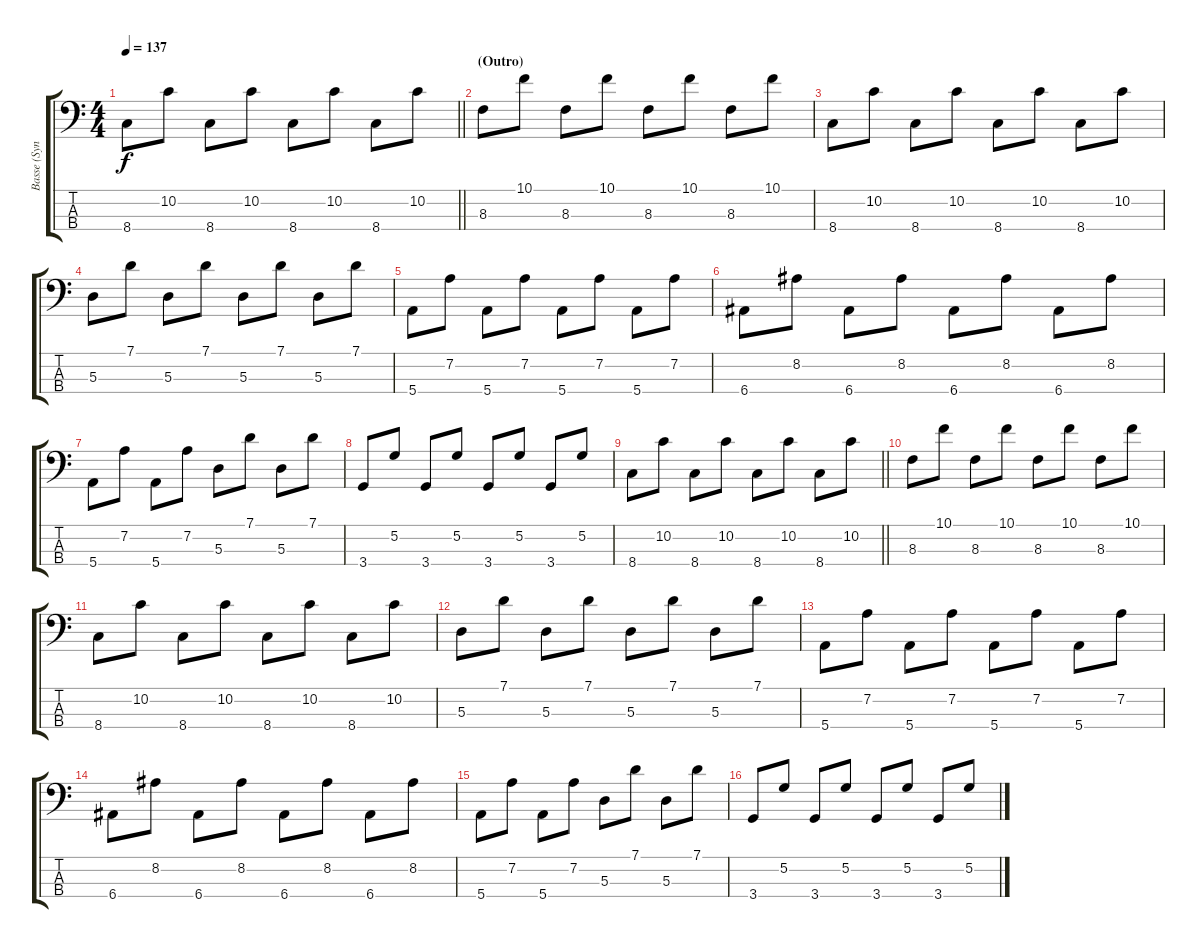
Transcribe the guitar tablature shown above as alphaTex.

\track ("Basse (Synth)" "Basse (Syn") {instrument synthbass2}
\staff {score tabs}
\tuning (G2 D2 A1 E1) {hide}
\ts (4 4)
\tempo 137
\clef f4
\barLineRight lightlight
\ks c
8.4.8{dy f} 10.2.8 8.4.8 10.2.8 8.4.8 10.2.8 8.4.8 10.2.8 |
\section ("" "(Outro)")
8.3.8 10.1.8 8.3.8 10.1.8 8.3.8 10.1.8 8.3.8 10.1.8 |
8.4.8 10.2.8 8.4.8 10.2.8 8.4.8 10.2.8 8.4.8 10.2.8 |
5.3.8 7.1.8 5.3.8 7.1.8 5.3.8 7.1.8 5.3.8 7.1.8 |
5.4.8 7.2.8 5.4.8 7.2.8 5.4.8 7.2.8 5.4.8 7.2.8 |
6.4.8 8.2.8 6.4.8 8.2.8 6.4.8 8.2.8 6.4.8 8.2.8 |
5.4.8 7.2.8 5.4.8 7.2.8 5.3.8 7.1.8 5.3.8 7.1.8 |
3.4.8 5.2.8 3.4.8 5.2.8 3.4.8 5.2.8 3.4.8 5.2.8 |
\barLineRight lightlight
8.4.8 10.2.8 8.4.8 10.2.8 8.4.8 10.2.8 8.4.8 10.2.8 |
8.3.8 10.1.8 8.3.8 10.1.8 8.3.8 10.1.8 8.3.8 10.1.8 |
8.4.8 10.2.8 8.4.8 10.2.8 8.4.8 10.2.8 8.4.8 10.2.8 |
5.3.8 7.1.8 5.3.8 7.1.8 5.3.8 7.1.8 5.3.8 7.1.8 |
5.4.8 7.2.8 5.4.8 7.2.8 5.4.8 7.2.8 5.4.8 7.2.8 |
6.4.8 8.2.8 6.4.8 8.2.8 6.4.8 8.2.8 6.4.8 8.2.8 |
5.4.8 7.2.8 5.4.8 7.2.8 5.3.8 7.1.8 5.3.8 7.1.8 |
3.4.8 5.2.8 3.4.8 5.2.8 3.4.8 5.2.8 3.4.8 5.2.8
